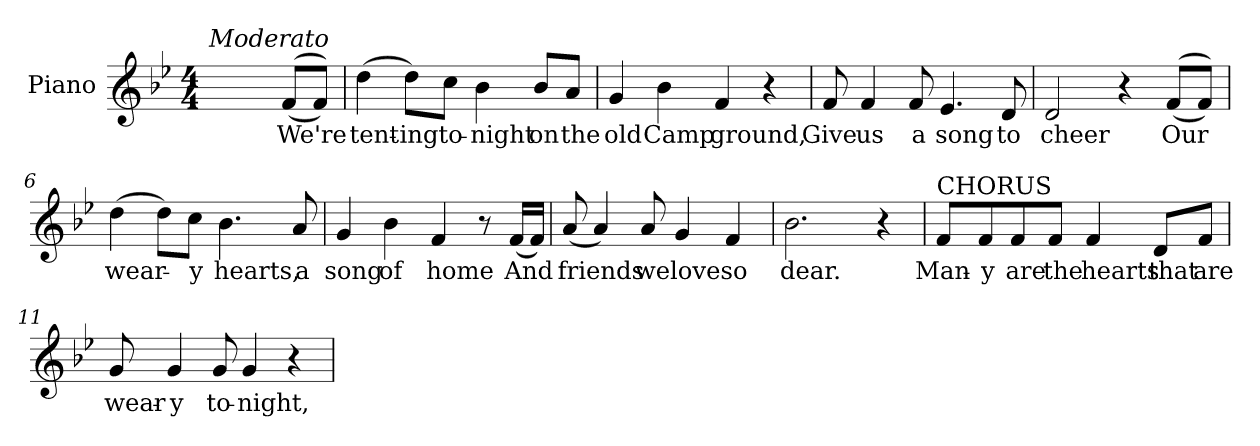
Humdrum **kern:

**kern	**text
*part1	*part1
*staff1	*staff1
*I"Piano	*
*I'Pno.	*
!!LO:PB:g=z
*clefG2	*
*k[b-e-]	*
*B-:	*
*M4/4	*
=1	=1
!LO:TX:a:i:t=Moderato	!
2ryy	.
!	!LO:LY:b:color=#000000
((8fi/L	We're
8fi/J))	.
=2	=2
!	!LO:LY:b:color=#000000
(4ddi\	tent-
!	!LO:LY:b:color=#000000
8ddi\L)	-ing
!	!LO:LY:b:color=#000000
8cci\J	to-
!	!LO:LY:b:color=#000000
4b-i\	-night
!	!LO:LY:b:color=#000000
8b-i/L	on
!	!LO:LY:b:color=#000000
8ai/J	the
=3	=3
!	!LO:LY:b:color=#000000
4gi/	old
!	!LO:LY:b:color=#000000
4b-i\	Camp
!	!LO:LY:b:color=#000000
4fi/	ground,
4r	.
=4	=4
!	!LO:LY:b:color=#000000
8fi/	Give
!	!LO:LY:b:color=#000000
4fi/	us
!	!LO:LY:b:color=#000000
8fi/	a
!	!LO:LY:b:color=#000000
4.e-i/	song
!	!LO:LY:b:color=#000000
8di/	to
!!LO:LB:g=z
=5	=5
!	!LO:LY:b:color=#000000
2di/	cheer
4r	.
!	!LO:LY:b:color=#000000
((8fi/L	Our
8fi/J))	.
=6	=6
!	!LO:LY:b:color=#000000
(4ddi\	wear-
8ddi\L)	.
!	!LO:LY:b:color=#000000
8cci\J	-y
!	!LO:LY:b:color=#000000
4.b-i\	hearts,
!	!LO:LY:b:color=#000000
8ai/	a
=7	=7
!	!LO:LY:b:color=#000000
4gi/	song
!	!LO:LY:b:color=#000000
4b-i\	of
!	!LO:LY:b:color=#000000
4fi/	home
8r	.
!	!LO:LY:b:color=#000000
(16fi/LL	And
16fi/JJ)	.
=8	=8
!	!LO:LY:b:color=#000000
(8ai/	friends
4ai/)	.
!	!LO:LY:b:color=#000000
8ai/	we
!	!LO:LY:b:color=#000000
4gi/	love
!	!LO:LY:b:color=#000000
4fi/	so
=9	=9
!	!LO:LY:b:color=#000000
2.b-i\	dear.
4r	.
!!LO:LB:g=z
=10	=10
!LO:TX:a:t=CHORUS	!
!	!LO:LY:b:color=#000000
8fi/L	Man-
!	!LO:LY:b:color=#000000
8fi/	-y
!	!LO:LY:b:color=#000000
8fi/	are
!	!LO:LY:b:color=#000000
8fi/J	the
!	!LO:LY:b:color=#000000
4fi/	hearts
!	!LO:LY:b:color=#000000
8di/L	that
!	!LO:LY:b:color=#000000
8fi/J	are
=11	=11
!	!LO:LY:b:color=#000000
8gi/	wear-
!	!LO:LY:b:color=#000000
4gi/	-y
!	!LO:LY:b:color=#000000
8gi/	to-
!	!LO:LY:b:color=#000000
4gi/	-night,
4r	.
=	=
*-	*-
